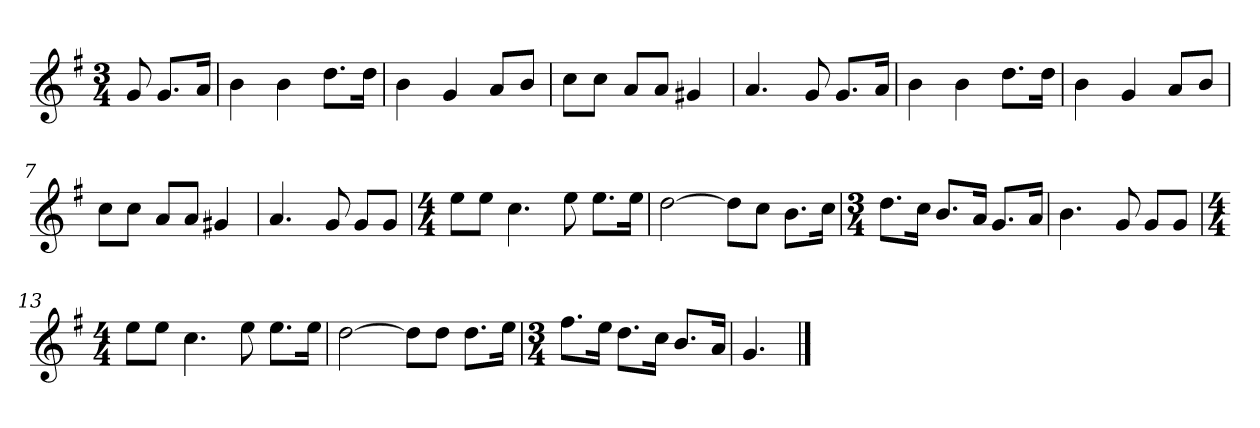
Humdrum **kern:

**kern
*part1
*staff1
*k[f#]
*M3/4
*MM120
=
8g
8.gL
16aJk
=1
4b
4b
8.ddL
16ddJk
=2
4b
4g
8aL
8bJ
=3
8ccL
8ccJ
8aL
8aJ
4g#X
=4
4.a
8g
8.gL
16aJk
=5
4b
4b
8.ddL
16ddJk
=6
4b
4g
8aL
8bJ
=7
8ccL
8ccJ
8aL
8aJ
4g#X
=8
4.a
8g
8gL
8gJ
=9
*M4/4
8eeL
8eeJ
4.cc
8ee
8.eeL
16eeJk
=10
[2dd
8ddL]
8ccJ
8.bL
16ccJk
=11
*M3/4
8.ddL
16ccJk
8.bL
16aJk
8.gL
16aJk
=12
4.b
8g
8gL
8gJ
=13
*M4/4
8eeL
8eeJ
4.cc
8ee
8.eeL
16eeJk
=14
[2dd
8ddL]
8ddJ
8.ddL
16eeJk
=15
*M3/4
8.ff#L
16eeJk
8.ddL
16ccJk
8.bL
16aJk
=16
4.g
==
*-
